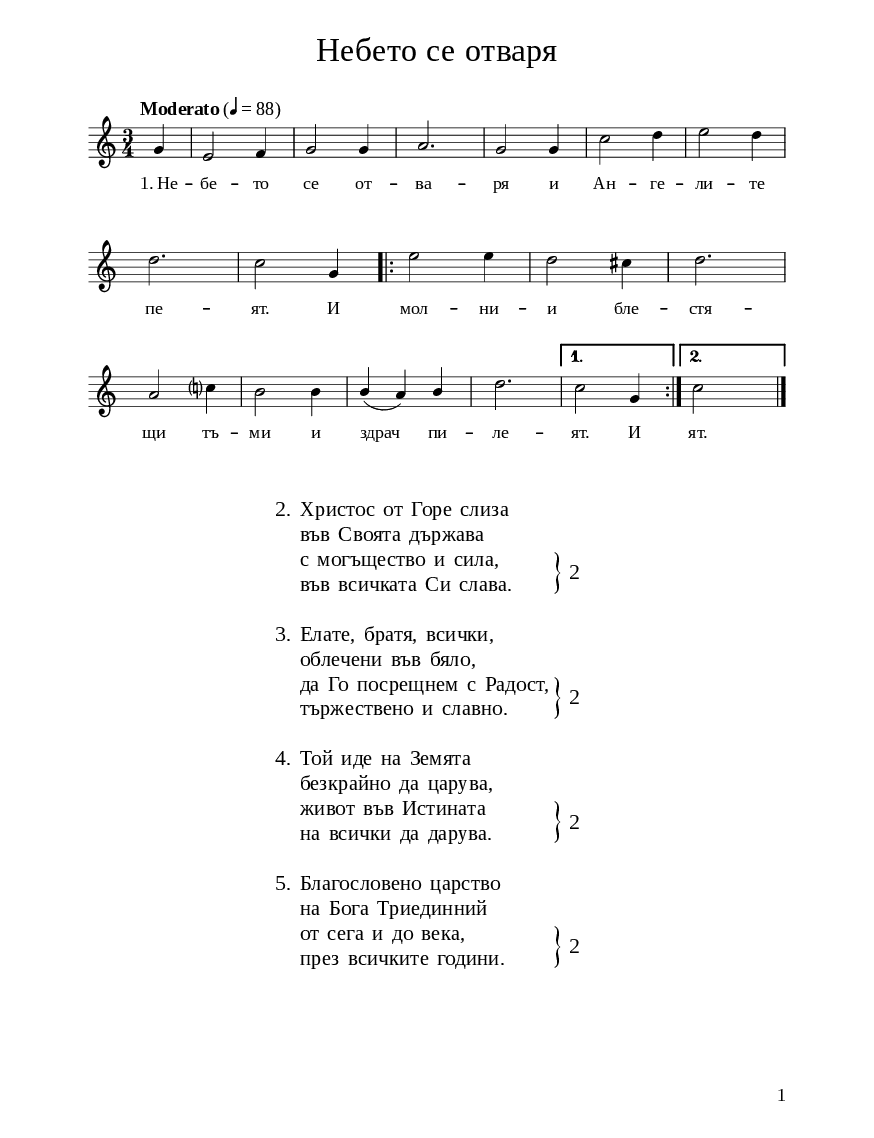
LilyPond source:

\version "2.24.2"

% include paper part and global functions
\include "include/globals.ily"
"rightBraces050" = \markup {
  \column {
    % repeat braces
    \translate #'(0 . -5.5 )
    \right-brace #20

    \translate #'(0 . -10.0 )
    \right-brace #20

    \translate #'(0 . -10.0 )
    \right-brace #20

    \translate #'(0 . -10.0 )
    \right-brace #20
  }
  \column {
    % repeat numbers
    \translate #'(0 . -6.1 )
    2

    \translate #'(0 . -12.0 )
    2

    \translate #'(0 . -12.0 )
    2

    \translate #'(0 . -12.0 )
    2
  }
}

\bookpart {
   \label #'ref050
  \tocItem \markup "Небето се отваря"
  \include "include/bookpart-paper.ily"
  \score {
    \include "include/score-layout.ily"

    \new Voice \absolute  {
      \clef treble
      \key c \major
      \time 3/4
      \tempoFunc "Moderato" 4 "88"
      \autoBeamOff
      \partial 4 g'4 | e'2 f'4 | g'2 g'4 | a'2. | g'2 g'4 | c''2 d''4 | e''2 d''4 | \break
      d''2. | c''2 g'4 | \repeat volta 2 {
        e''2 e''4 | d''2 cis''4 | d''2. | \break
        a'2 c''?4 | b'2 b'4 | \stemUp b'4 ( a'4 ) b'4 \stemNeutral | d''2. |
      } \alternative {
        { c''2 g'4 | }
        { c''2  s4 }
      } \bar "|."
    }

    \addlyrics {
      "1. Не" -- бе -- то се от -- ва -- ря и Ан -- ге -- ли -- те
      пе -- ят. И мол -- ни -- и бле -- стя --
      щи тъ -- ми и здрач пи -- ле -- ят. И ят.
    }

    \header {
      title = \titleFunc "Небето се отваря" "Nebeto se otvarja"
    }

    \midi{}

  } % score

  \markup \fontsize #bgCoupletFontSize {
    \hspace #18
    \override #`(baseline-skip . ,bgCoupletBaselineSkip)
    \column {
      \line {   2. Христос от Горе слиза}

      \line {   "   " във Своята държава}

      \line {   "   " с могъщество и сила,}

      \line {   "   " във всичката Си слава.}
      \line {   "   "}

      \line {   3.  Елате, братя, всички,}

      \line {   "   " облечени във бяло,}

      \line {   "   " да Го посрещнем с Радост,}

      \line {   "   " тържествено и славно.}
      \line {   "   "}

      \line {   4.  Той иде на Земята}

      \line {   "   " безкрайно да царува,}

      \line {   "   " живот във Истината}

      \line {   "   " на всички да дарува.}
      \line {   "   "}

      \line {  5.  Благословено царство}

      \line {   "   " на Бога Триединний}

      \line {   "   " от сега и до века,}

      \line {   "   " през всичките години.  }
    }   \"rightBraces050"

  } % markup
  

} % bookpart
